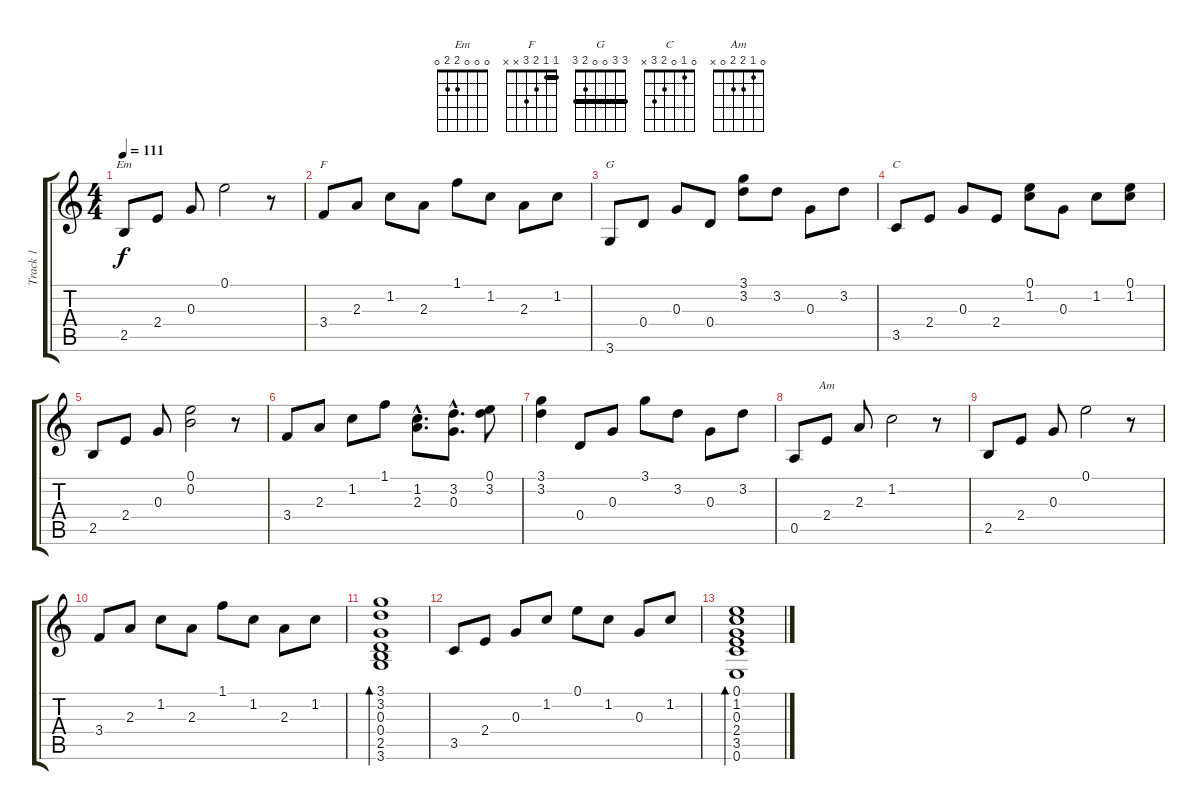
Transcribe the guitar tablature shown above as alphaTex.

\track ("Track 1" "Track 1") {instrument acousticguitarsteel}
\staff {score tabs}
\tuning (E4 B3 G3 D3 A2 E2) {hide}
\chord ("Em" 0 0 0 2 2 0)
\chord ("F" 1 1 2 3 x x) {barre 1}
\chord ("G" 3 3 0 0 2 3) {barre 3}
\chord ("C" 0 1 0 2 3 x)
\chord ("Am" 0 1 2 2 0 x)
\ts (4 4)
\tempo 111
\clef g2
\ks c
2.5.8{ch "Em" dy f} 2.4.8 0.3.8 0.1.2 r.8 |
3.4.8{ch "F"} 2.3.8 1.2.8 2.3.8 1.1.8 1.2.8 2.3.8 1.2.8 |
3.6.8{ch "G"} 0.4.8 0.3.8 0.4.8 (3.1 3.2).8 3.2.8 0.3.8 3.2.8 |
3.5.8{ch "C"} 2.4.8 0.3.8 2.4.8 (0.1 1.2).8 0.3.8 1.2.8 (0.1 1.2).8 |
2.5.8 2.4.8 0.3.8 (0.1 0.2).2 r.8 |
3.4.8 2.3.8 1.2.8 1.1.8 (1.2{hac} 2.3{hac}).8{d} (3.2{hac} 0.3{hac}).8{d} (0.1 3.2).8 |
(3.1 3.2).4 0.4.8 0.3.8 3.1.8 3.2.8 0.3.8 3.2.8 |
0.5.8 2.4.8{ch "Am"} 2.3.8 1.2.2 r.8 |
2.5.8 2.4.8 0.3.8 0.1.2 r.8 |
3.4.8 2.3.8 1.2.8 2.3.8 1.1.8 1.2.8 2.3.8 1.2.8 |
(3.1 3.2 0.3 0.4 2.5 3.6).1{bd 240} |
3.5.8 2.4.8 0.3.8 1.2.8 0.1.8 1.2.8 0.3.8 1.2.8 |
(0.1 1.2 0.3 2.4 3.5 0.6).1{bd 480}
